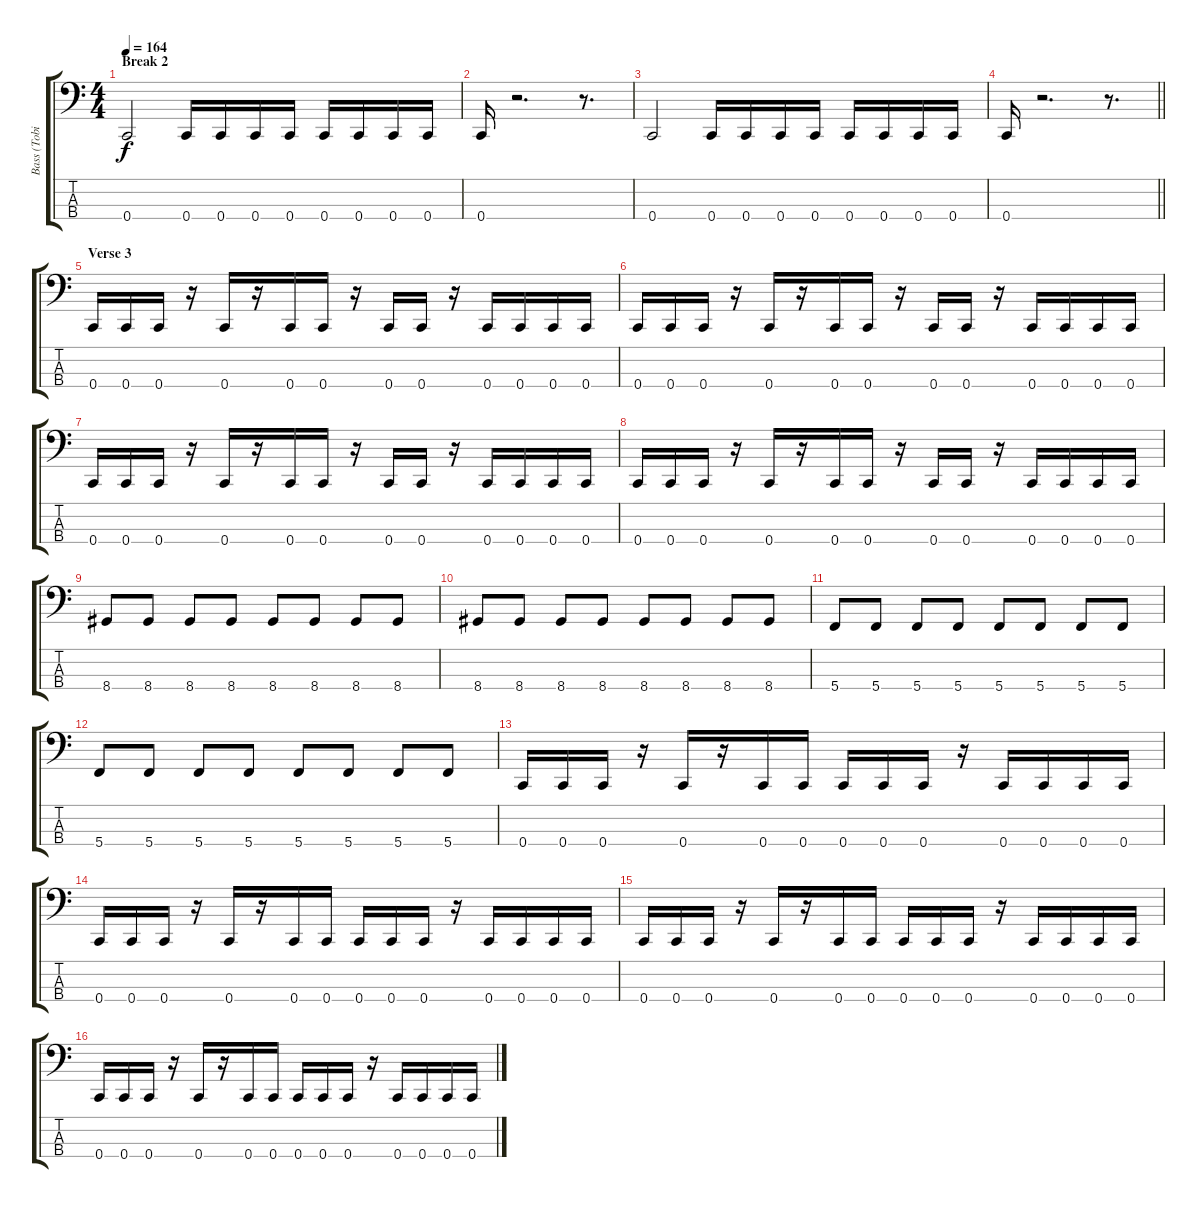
\track ("Bass (Tobi)" "Bass (Tobi") {instrument electricbassfinger}
\staff {score tabs}
\tuning (F2 C2 G1 C1) {hide}
\ts (4 4)
\section ("" "Break 2")
\tempo 164
\clef f4
\ks c
0.4.2{dy f} 0.4.16 0.4.16 0.4.16 0.4.16 0.4.16 0.4.16 0.4.16 0.4.16 |
0.4.16 r.2{d} r.8{d} |
0.4.2 0.4.16 0.4.16 0.4.16 0.4.16 0.4.16 0.4.16 0.4.16 0.4.16 |
\barLineRight lightlight
0.4.16 r.2{d} r.8{d} |
\section ("" "Verse 3")
0.4.16 0.4.16 0.4.16 r.16 0.4.16 r.16 0.4.16 0.4.16 r.16 0.4.16 0.4.16 r.16 0.4.16 0.4.16 0.4.16 0.4.16 |
0.4.16 0.4.16 0.4.16 r.16 0.4.16 r.16 0.4.16 0.4.16 r.16 0.4.16 0.4.16 r.16 0.4.16 0.4.16 0.4.16 0.4.16 |
0.4.16 0.4.16 0.4.16 r.16 0.4.16 r.16 0.4.16 0.4.16 r.16 0.4.16 0.4.16 r.16 0.4.16 0.4.16 0.4.16 0.4.16 |
0.4.16 0.4.16 0.4.16 r.16 0.4.16 r.16 0.4.16 0.4.16 r.16 0.4.16 0.4.16 r.16 0.4.16 0.4.16 0.4.16 0.4.16 |
8.4.8 8.4.8 8.4.8 8.4.8 8.4.8 8.4.8 8.4.8 8.4.8 |
8.4.8 8.4.8 8.4.8 8.4.8 8.4.8 8.4.8 8.4.8 8.4.8 |
5.4.8 5.4.8 5.4.8 5.4.8 5.4.8 5.4.8 5.4.8 5.4.8 |
5.4.8 5.4.8 5.4.8 5.4.8 5.4.8 5.4.8 5.4.8 5.4.8 |
0.4.16 0.4.16 0.4.16 r.16 0.4.16 r.16 0.4.16 0.4.16 0.4.16 0.4.16 0.4.16 r.16 0.4.16 0.4.16 0.4.16 0.4.16 |
0.4.16 0.4.16 0.4.16 r.16 0.4.16 r.16 0.4.16 0.4.16 0.4.16 0.4.16 0.4.16 r.16 0.4.16 0.4.16 0.4.16 0.4.16 |
0.4.16 0.4.16 0.4.16 r.16 0.4.16 r.16 0.4.16 0.4.16 0.4.16 0.4.16 0.4.16 r.16 0.4.16 0.4.16 0.4.16 0.4.16 |
0.4.16 0.4.16 0.4.16 r.16 0.4.16 r.16 0.4.16 0.4.16 0.4.16 0.4.16 0.4.16 r.16 0.4.16 0.4.16 0.4.16 0.4.16
